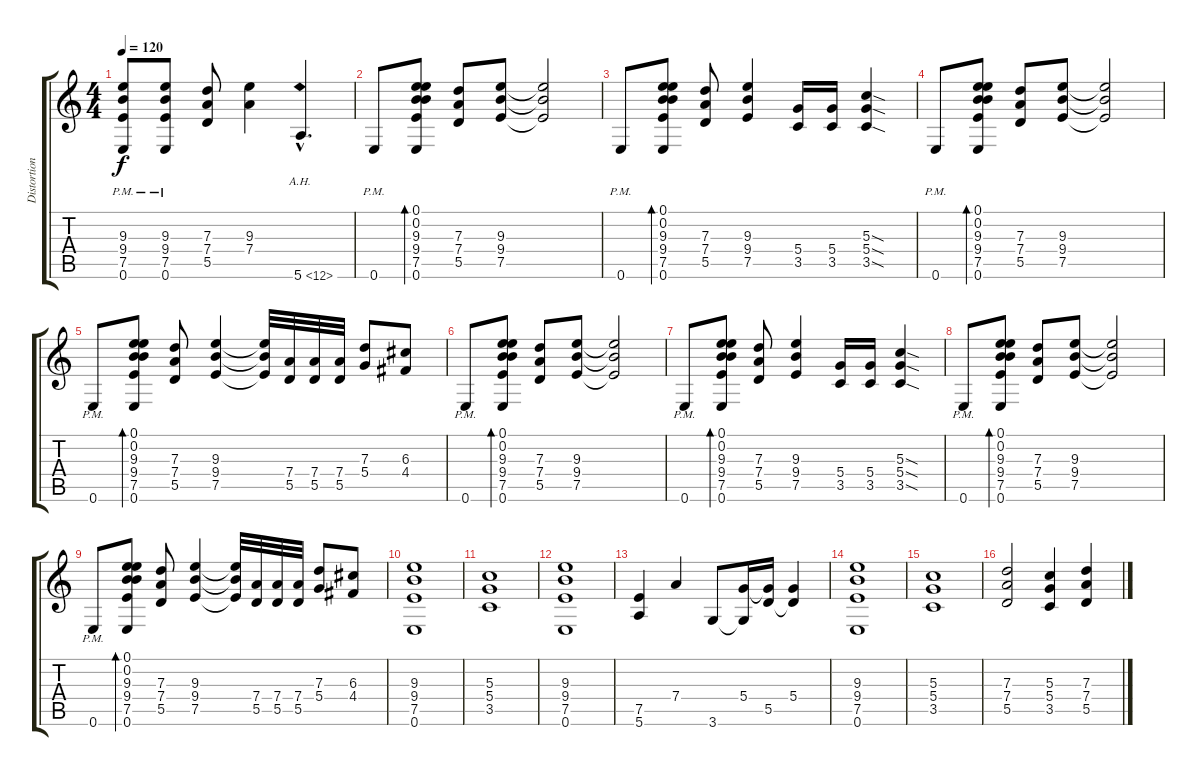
\track ("Distortion Guitar 2" "Distortion") {instrument distortionguitar}
\staff {score tabs}
\tuning (E4 B3 G3 D3 A2 E2) {hide}
\ts (4 4)
\tempo 120
\clef g2
\ks c
(9.3 9.4 7.5 0.6{pm}).8{dy f} (9.3 9.4 7.5 0.6{pm}).8 (7.3 7.4 5.5).8 (9.3 7.4).4 5.6{ah 7 hac}.4{d} |
0.6{pm}.8 (0.1 0.2 9.3 9.4 7.5 0.6).8{bd 60} (7.3 7.4 5.5).8 (9.3 9.4 7.5).8 (9.3{t} 9.4{t} 7.5{t}).2 |
0.6{pm}.8 (0.1 0.2 9.3 9.4 7.5 0.6).8{bd 60} (7.3 7.4 5.5).8 (9.3 9.4 7.5).4 (5.4 3.5).16 (5.4 3.5).16 (5.3{sod} 5.4{sod} 3.5{sod}).4 |
0.6{pm}.8 (0.1 0.2 9.3 9.4 7.5 0.6).8{bd 60} (7.3 7.4 5.5).8 (9.3 9.4 7.5).8 (9.3{t} 9.4{t} 7.5{t}).2 |
0.6{pm}.8 (0.1 0.2 9.3 9.4 7.5 0.6).8{bd 60} (7.3 7.4 5.5).8 (9.3 9.4 7.5).4 (9.3{t} 9.4{t} 7.5{t}).32 (7.4 5.5).32 (7.4 5.5).32 (7.4 5.5).32 (7.3 5.4).8 (6.3 4.4).8 |
0.6{pm}.8 (0.1 0.2 9.3 9.4 7.5 0.6).8{bd 60} (7.3 7.4 5.5).8 (9.3 9.4 7.5).8 (9.3{t} 9.4{t} 7.5{t}).2 |
0.6{pm}.8 (0.1 0.2 9.3 9.4 7.5 0.6).8{bd 60} (7.3 7.4 5.5).8 (9.3 9.4 7.5).4 (5.4 3.5).16 (5.4 3.5).16 (5.3{sod} 5.4{sod} 3.5{sod}).4 |
0.6{pm}.8 (0.1 0.2 9.3 9.4 7.5 0.6).8{bd 60} (7.3 7.4 5.5).8 (9.3 9.4 7.5).8 (9.3{t} 9.4{t} 7.5{t}).2 |
0.6{pm}.8 (0.1 0.2 9.3 9.4 7.5 0.6).8{bd 60} (7.3 7.4 5.5).8 (9.3 9.4 7.5).4 (9.3{t} 9.4{t} 7.5{t}).32 (7.4 5.5).32 (7.4 5.5).32 (7.4 5.5).32 (7.3 5.4).8 (6.3 4.4).8 |
(9.3 9.4 7.5 0.6).1 |
(5.3 5.4 3.5).1 |
(9.3 9.4 7.5 0.6).1 |
(7.5 5.6).4 7.4.4 3.6.8 (5.4 3.6{t}).16 (5.4{t} 5.5).16 (5.4 5.5{t}).4 |
(9.3 9.4 7.5 0.6).1 |
(5.3 5.4 3.5).1 |
(7.3 7.4 5.5).2 (5.3 5.4 3.5).4 (7.3 7.4 5.5).4
